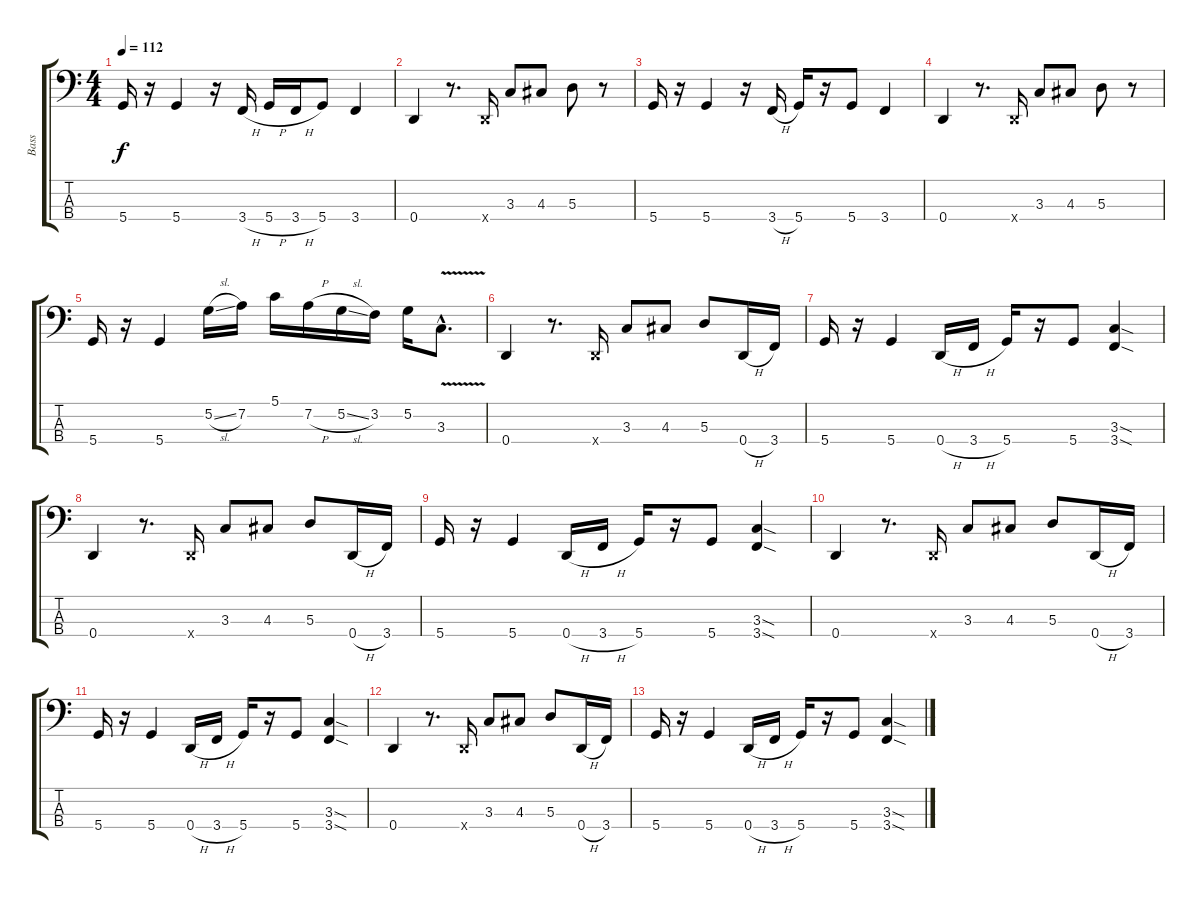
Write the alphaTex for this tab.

\track ("Bass" "Bass") {instrument slapbass1}
\staff {score tabs}
\tuning (G2 D2 A1 D1) {hide}
\ts (4 4)
\tempo 112
\clef f4
\ks c
5.4.16{dy f} r.16 5.4.4 r.16 3.4{h}.16 5.4{h}.16 3.4{h}.16 5.4.8 3.4.4 |
0.4.4 r.8{d} 0.4{x}.16 3.3.8 4.3.8 5.3.8 r.8 |
5.4.16 r.16 5.4.4 r.16 3.4{h}.16 5.4.16 r.16 5.4.8 3.4.4 |
0.4.4 r.8{d} 0.4{x}.16 3.3.8 4.3.8 5.3.8 r.8 |
5.4.16 r.16 5.4.4 5.2{sl}.16 7.2.16 5.1.16 7.2{h}.16 5.2{sl}.16 3.2.16 5.2.16 3.3{v hac}.8{d} |
0.4.4 r.8{d} 0.4{x}.16 3.3.8 4.3.8 5.3.8 0.4{h}.16 3.4.16 |
5.4.16 r.16 5.4.4 0.4{h}.16 3.4{h}.16 5.4.16 r.16 5.4.8 (3.3{sod} 3.4{sod}).4 |
0.4.4 r.8{d} 0.4{x}.16 3.3.8 4.3.8 5.3.8 0.4{h}.16 3.4.16 |
5.4.16 r.16 5.4.4 0.4{h}.16 3.4{h}.16 5.4.16 r.16 5.4.8 (3.3{sod} 3.4{sod}).4 |
0.4.4 r.8{d} 0.4{x}.16 3.3.8 4.3.8 5.3.8 0.4{h}.16 3.4.16 |
5.4.16 r.16 5.4.4 0.4{h}.16 3.4{h}.16 5.4.16 r.16 5.4.8 (3.3{sod} 3.4{sod}).4 |
0.4.4 r.8{d} 0.4{x}.16 3.3.8 4.3.8 5.3.8 0.4{h}.16 3.4.16 |
5.4.16 r.16 5.4.4 0.4{h}.16 3.4{h}.16 5.4.16 r.16 5.4.8 (3.3{sod} 3.4{sod}).4
